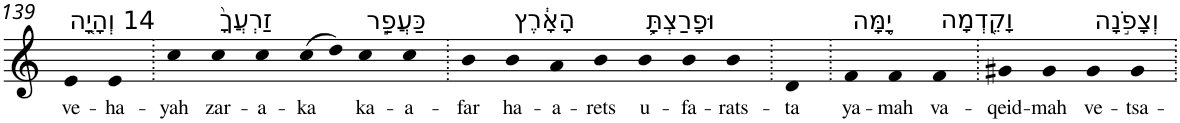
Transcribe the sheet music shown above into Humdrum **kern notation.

**kern	**text
*part1	*part1
*staff1	*staff1
*I"Piano	*
*I'Pno	*
!!LO:PB:g=z
*clefG2	*
*k[]	*
=139	=139
!LO:TX:a:t=14 וְהָיָ֤ה	!
!	!LO:LY:b
4e	ve-
!	!LO:LY:b
4e	-ha-
=140.	=140.
!	!LO:LY:b
4cc	-yah
!LO:TX:a:t=זַרְעֲךָ֙	!
!	!LO:LY:b
4cc	zar-
!	!LO:LY:b
4cc	-a-
!	!LO:LY:b
(>8cc	-ka
8dd)	.
!LO:TX:a:t=כַּעֲפַ֣ר	!
!	!LO:LY:b
4cc	ka-
!	!LO:LY:b
4cc	-a-
=141.	=141.
!	!LO:LY:b
4b	-far
!LO:TX:a:t=הָאָ֔רֶץ	!
!	!LO:LY:b
4b	ha-
!	!LO:LY:b
4a	-a-
!	!LO:LY:b
4b	-rets
!LO:TX:a:t=וּפָרַצְתָּ֛	!
!	!LO:LY:b
4b	u-
!	!LO:LY:b
4b	-fa-
!	!LO:LY:b
4b	-rats-
=142.	=142.
!	!LO:LY:b
4d	-ta
=143.	=143.
!LO:TX:a:t=יָ֥מָּה	!
!	!LO:LY:b
4f	ya-
!	!LO:LY:b
4f	-mah
!LO:TX:a:t=וָקֵ֖דְמָה	!
!	!LO:LY:b
4f	va-
=144.	=144.
!	!LO:LY:b
4g#X	-qeid-
!	!LO:LY:b
4g#	-mah
!LO:TX:a:t=וְצָפֹ֣נָה	!
!	!LO:LY:b
4g#	ve-
!	!LO:LY:b
4g#	-tsa-
=.	=.
*-	*-
